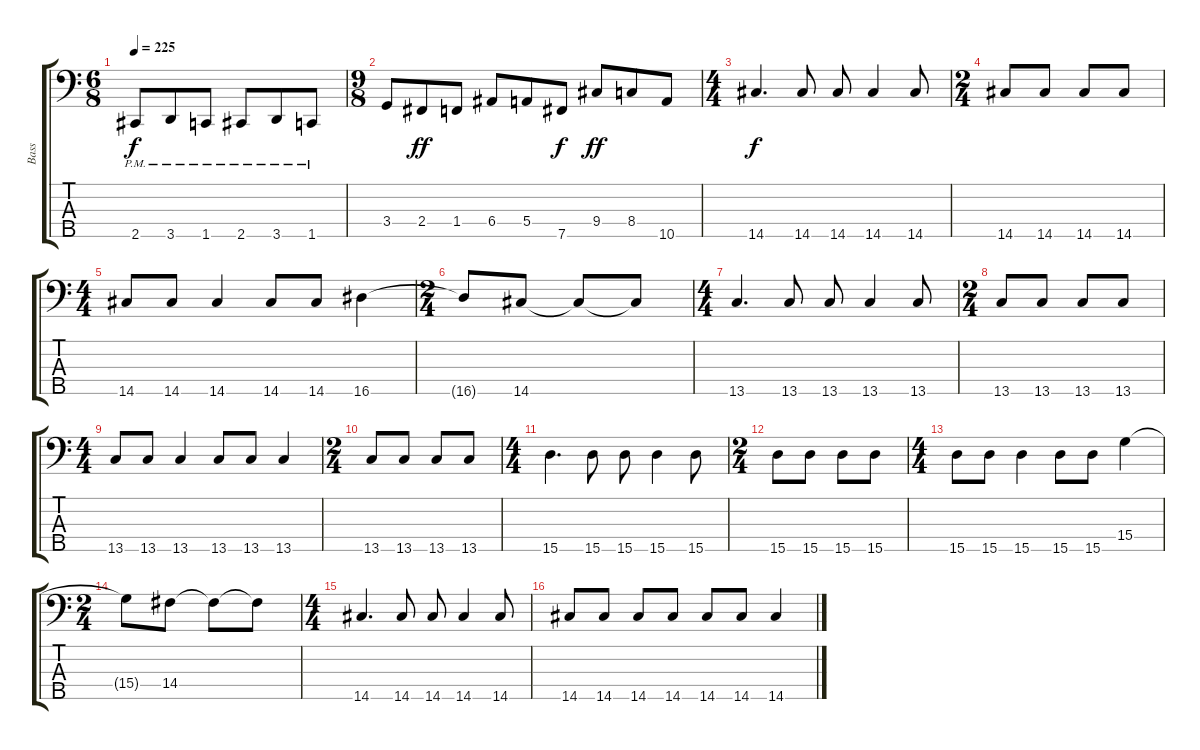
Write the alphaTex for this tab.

\track ("Bass" "Bass") {instrument electricbasspick}
\staff {score tabs}
\tuning (G2 D2 A1 E1 B0) {hide}
\ts (6 8)
\tempo 225
\clef f4
\ks c
2.5{pm}.8{dy f} 3.5{pm}.8 1.5{pm}.8 2.5{pm}.8 3.5{pm}.8 1.5{pm}.8 |
\ts (9 8)
3.4.8 2.4.8{dy ff} 1.4.8 6.4.8 5.4.8 7.5.8{dy f} 9.4.8{dy ff} 8.4.8 10.5.8 |
\ts (4 4)
14.5.4{d dy f} 14.5.8 14.5.8 14.5.4 14.5.8 |
\ts (2 4)
14.5.8 14.5.8 14.5.8 14.5.8 |
\ts (4 4)
14.5.8 14.5.8 14.5.4 14.5.8 14.5.8 16.5.4 |
\ts (2 4)
16.5{t}.8 14.5.8 14.5{t}.8 14.5{t}.8 |
\ts (4 4)
13.5.4{d} 13.5.8 13.5.8 13.5.4 13.5.8 |
\ts (2 4)
13.5.8 13.5.8 13.5.8 13.5.8 |
\ts (4 4)
13.5.8 13.5.8 13.5.4 13.5.8 13.5.8 13.5.4 |
\ts (2 4)
13.5.8 13.5.8 13.5.8 13.5.8 |
\ts (4 4)
15.5.4{d} 15.5.8 15.5.8 15.5.4 15.5.8 |
\ts (2 4)
15.5.8 15.5.8 15.5.8 15.5.8 |
\ts (4 4)
15.5.8 15.5.8 15.5.4 15.5.8 15.5.8 15.4.4 |
\ts (2 4)
15.4{t}.8 14.4.8 14.4{t}.8 14.4{t}.8 |
\ts (4 4)
14.5.4{d} 14.5.8 14.5.8 14.5.4 14.5.8 |
14.5.8 14.5.8 14.5.8 14.5.8 14.5.8 14.5.8 14.5.4
